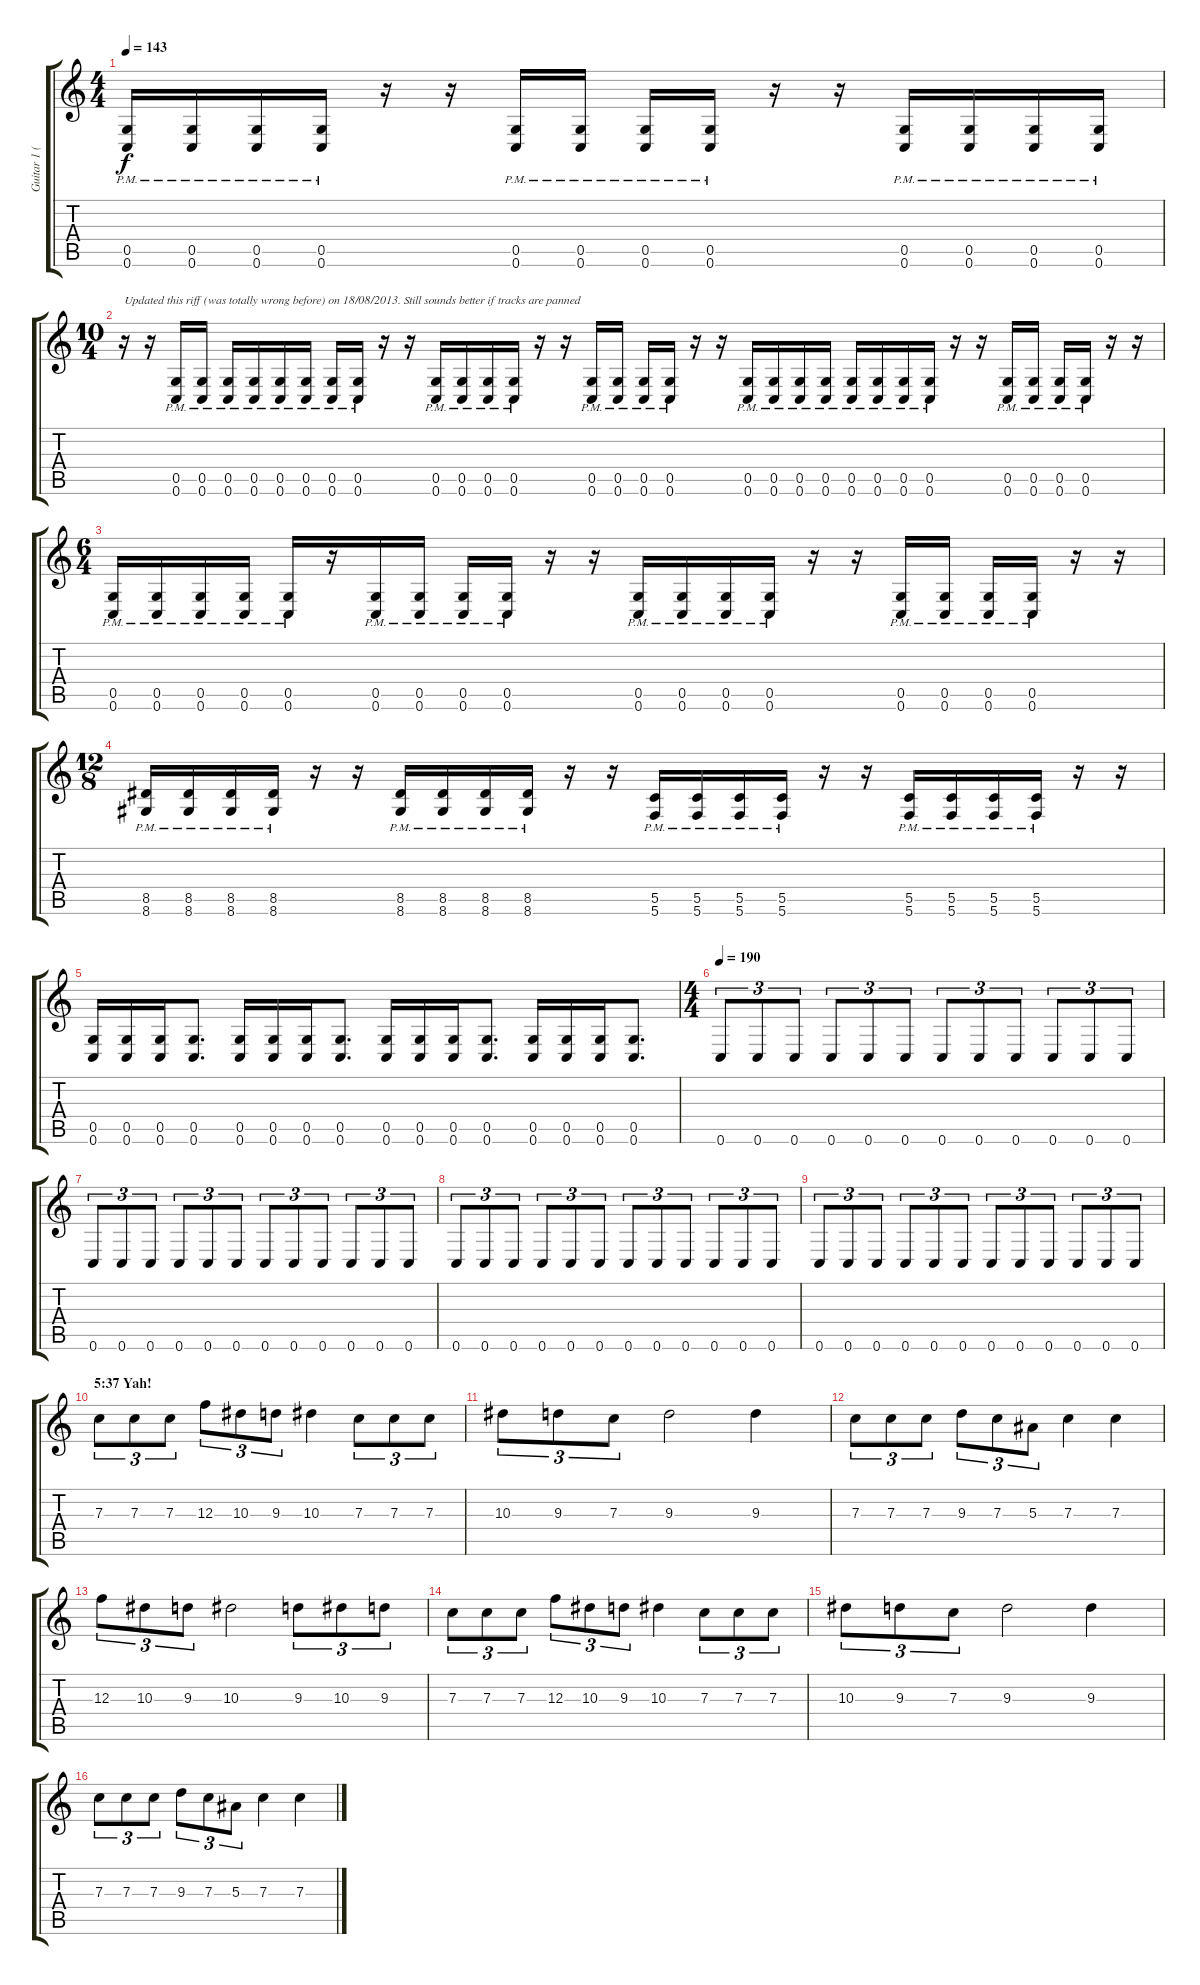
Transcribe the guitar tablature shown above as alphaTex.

\track ("Guitar 1 (Teemu)" "Guitar 1 (") {instrument distortionguitar}
\staff {score tabs}
\tuning (D4 A3 F3 C3 G2 C2) {hide}
\ts (4 4)
\tempo 143
\clef g2
\ks c
(0.5{pm} 0.6{pm}).16{dy f} (0.5{pm} 0.6{pm}).16 (0.5{pm} 0.6{pm}).16 (0.5{pm} 0.6{pm}).16 r.16 r.16 (0.5{pm} 0.6{pm}).16 (0.5{pm} 0.6{pm}).16 (0.5{pm} 0.6{pm}).16 (0.5{pm} 0.6{pm}).16 r.16 r.16 (0.5{pm} 0.6{pm}).16 (0.5{pm} 0.6{pm}).16 (0.5{pm} 0.6{pm}).16 (0.5{pm} 0.6{pm}).16 |
\ts (10 4)
r.16{txt "Updated this riff (was totally wrong before) on 18/08/2013. Still sounds better if tracks are panned"} r.16 (0.5{pm} 0.6{pm}).16 (0.5{pm} 0.6{pm}).16 (0.5{pm} 0.6{pm}).16 (0.5{pm} 0.6{pm}).16 (0.5{pm} 0.6{pm}).16 (0.5{pm} 0.6{pm}).16 (0.5{pm} 0.6{pm}).16 (0.5{pm} 0.6{pm}).16 r.16 r.16 (0.5{pm} 0.6{pm}).16 (0.5{pm} 0.6{pm}).16 (0.5{pm} 0.6{pm}).16 (0.5{pm} 0.6{pm}).16 r.16 r.16 (0.5{pm} 0.6{pm}).16 (0.5{pm} 0.6{pm}).16 (0.5{pm} 0.6{pm}).16 (0.5{pm} 0.6{pm}).16 r.16 r.16 (0.5{pm} 0.6{pm}).16 (0.5{pm} 0.6{pm}).16 (0.5{pm} 0.6{pm}).16 (0.5{pm} 0.6{pm}).16 (0.5{pm} 0.6{pm}).16 (0.5{pm} 0.6{pm}).16 (0.5{pm} 0.6{pm}).16 (0.5{pm} 0.6{pm}).16 r.16 r.16 (0.5{pm} 0.6{pm}).16 (0.5 0.6{pm}).16 (0.5{pm} 0.6{pm}).16 (0.5{pm} 0.6{pm}).16 r.16 r.16 |
\ts (6 4)
(0.5{pm} 0.6{pm}).16 (0.5{pm} 0.6{pm}).16 (0.5{pm} 0.6{pm}).16 (0.5{pm} 0.6{pm}).16 (0.5{pm} 0.6{pm}).16 r.16 (0.5{pm} 0.6{pm}).16 (0.5{pm} 0.6{pm}).16 (0.5{pm} 0.6{pm}).16 (0.5{pm} 0.6{pm}).16 r.16 r.16 (0.5{pm} 0.6{pm}).16 (0.5{pm} 0.6{pm}).16 (0.5{pm} 0.6{pm}).16 (0.5{pm} 0.6{pm}).16 r.16 r.16 (0.5{pm} 0.6{pm}).16 (0.5{pm} 0.6{pm}).16 (0.5{pm} 0.6{pm}).16 (0.5{pm} 0.6{pm}).16 r.16 r.16 |
\ts (12 8)
(8.5{pm} 8.6{pm}).16 (8.5{pm} 8.6{pm}).16 (8.5{pm} 8.6{pm}).16 (8.5{pm} 8.6{pm}).16 r.16 r.16 (8.5{pm} 8.6{pm}).16 (8.5{pm} 8.6{pm}).16 (8.5{pm} 8.6{pm}).16 (8.5{pm} 8.6{pm}).16 r.16 r.16 (5.5{pm} 5.6{pm}).16 (5.5{pm} 5.6{pm}).16 (5.5{pm} 5.6{pm}).16 (5.5{pm} 5.6{pm}).16 r.16 r.16 (5.5{pm} 5.6{pm}).16 (5.5{pm} 5.6{pm}).16 (5.5{pm} 5.6{pm}).16 (5.5{pm} 5.6{pm}).16 r.16 r.16 |
(0.5 0.6).16 (0.5 0.6).16 (0.5 0.6).16 (0.5 0.6).8{d} (0.5 0.6).16 (0.5 0.6).16 (0.5 0.6).16 (0.5 0.6).8{d} (0.5 0.6).16 (0.5 0.6).16 (0.5 0.6).16 (0.5 0.6).8{d} (0.5 0.6).16 (0.5 0.6).16 (0.5 0.6).16 (0.5 0.6).8{d} |
\ts (4 4)
\tempo 190
0.6.8{tu (3 2)} 0.6.8{tu (3 2)} 0.6.8{tu (3 2)} 0.6.8{tu (3 2)} 0.6.8{tu (3 2)} 0.6.8{tu (3 2)} 0.6.8{tu (3 2)} 0.6.8{tu (3 2)} 0.6.8{tu (3 2)} 0.6.8{tu (3 2)} 0.6.8{tu (3 2)} 0.6.8{tu (3 2)} |
0.6.8{tu (3 2)} 0.6.8{tu (3 2)} 0.6.8{tu (3 2)} 0.6.8{tu (3 2)} 0.6.8{tu (3 2)} 0.6.8{tu (3 2)} 0.6.8{tu (3 2)} 0.6.8{tu (3 2)} 0.6.8{tu (3 2)} 0.6.8{tu (3 2)} 0.6.8{tu (3 2)} 0.6.8{tu (3 2)} |
0.6.8{tu (3 2)} 0.6.8{tu (3 2)} 0.6.8{tu (3 2)} 0.6.8{tu (3 2)} 0.6.8{tu (3 2)} 0.6.8{tu (3 2)} 0.6.8{tu (3 2)} 0.6.8{tu (3 2)} 0.6.8{tu (3 2)} 0.6.8{tu (3 2)} 0.6.8{tu (3 2)} 0.6.8{tu (3 2)} |
0.6.8{tu (3 2)} 0.6.8{tu (3 2)} 0.6.8{tu (3 2)} 0.6.8{tu (3 2)} 0.6.8{tu (3 2)} 0.6.8{tu (3 2)} 0.6.8{tu (3 2)} 0.6.8{tu (3 2)} 0.6.8{tu (3 2)} 0.6.8{tu (3 2)} 0.6.8{tu (3 2)} 0.6.8{tu (3 2)} |
\section ("" "5:37 Yah!")
7.3.8{tu (3 2)} 7.3.8{tu (3 2)} 7.3.8{tu (3 2)} 12.3.8{tu (3 2)} 10.3.8{tu (3 2)} 9.3.8{tu (3 2)} 10.3.4 7.3.8{tu (3 2)} 7.3.8{tu (3 2)} 7.3.8{tu (3 2)} |
10.3.8{tu (3 2)} 9.3.8{tu (3 2)} 7.3.8{tu (3 2)} 9.3.2 9.3.4 |
7.3.8{tu (3 2)} 7.3.8{tu (3 2)} 7.3.8{tu (3 2)} 9.3.8{tu (3 2)} 7.3.8{tu (3 2)} 5.3.8{tu (3 2)} 7.3.4 7.3.4 |
12.3.8{tu (3 2)} 10.3.8{tu (3 2)} 9.3.8{tu (3 2)} 10.3.2 9.3.8{tu (3 2)} 10.3.8{tu (3 2)} 9.3.8{tu (3 2)} |
7.3.8{tu (3 2)} 7.3.8{tu (3 2)} 7.3.8{tu (3 2)} 12.3.8{tu (3 2)} 10.3.8{tu (3 2)} 9.3.8{tu (3 2)} 10.3.4 7.3.8{tu (3 2)} 7.3.8{tu (3 2)} 7.3.8{tu (3 2)} |
10.3.8{tu (3 2)} 9.3.8{tu (3 2)} 7.3.8{tu (3 2)} 9.3.2 9.3.4 |
7.3.8{tu (3 2)} 7.3.8{tu (3 2)} 7.3.8{tu (3 2)} 9.3.8{tu (3 2)} 7.3.8{tu (3 2)} 5.3.8{tu (3 2)} 7.3.4 7.3.4
